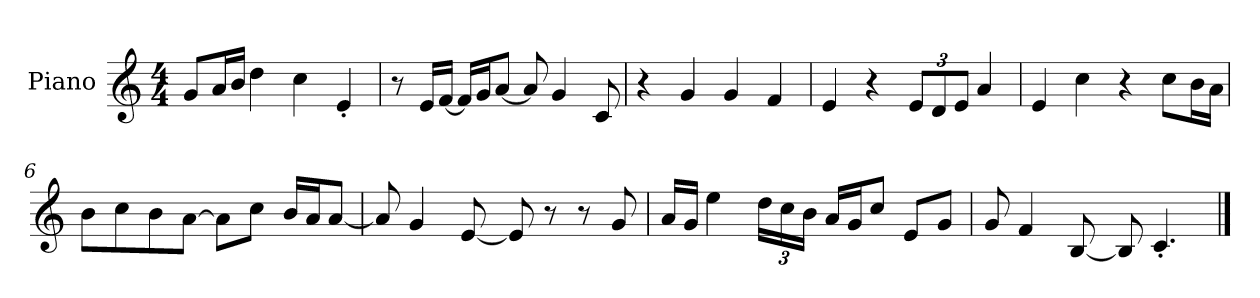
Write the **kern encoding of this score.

**kern
*part1
*staff1
*I"Piano
*I'P-no
*clefG2
*k[]
*M4/4
*MM90
=1
8g/L
16a/L
16b/JJ
4dd\
4cc\
4e'/
=2
8r
16e/LL
[16f/JJ
16f/LL]
16g/J
[8a/J
8a/]
4g/
8c/
=3
4r
4g/
4g/
4f/
=4
4e/
4r
*Xbrackettup
12e/L
12d/
12e/J
4a/
=5
4e/
4cc\
4r
8cc\L
16b\L
16a\JJ
!!LO:LB:g=z
=6
8b\L
8cc\
8b\
[8a\J
8a\L]
8cc\J
16b/LL
16a/J
[8a/J
=7
8a/]
4g/
[8e/
8e/]
8r
8r
8g/
=8
16a/LL
16g/JJ
4ee\
24dd\LL
24cc\
24b\JJ
16a/LL
16g/J
8cc/J
8e/L
8g/J
=9
8g/
4f/
[8B/
8B/]
4.c'/
==
*-
